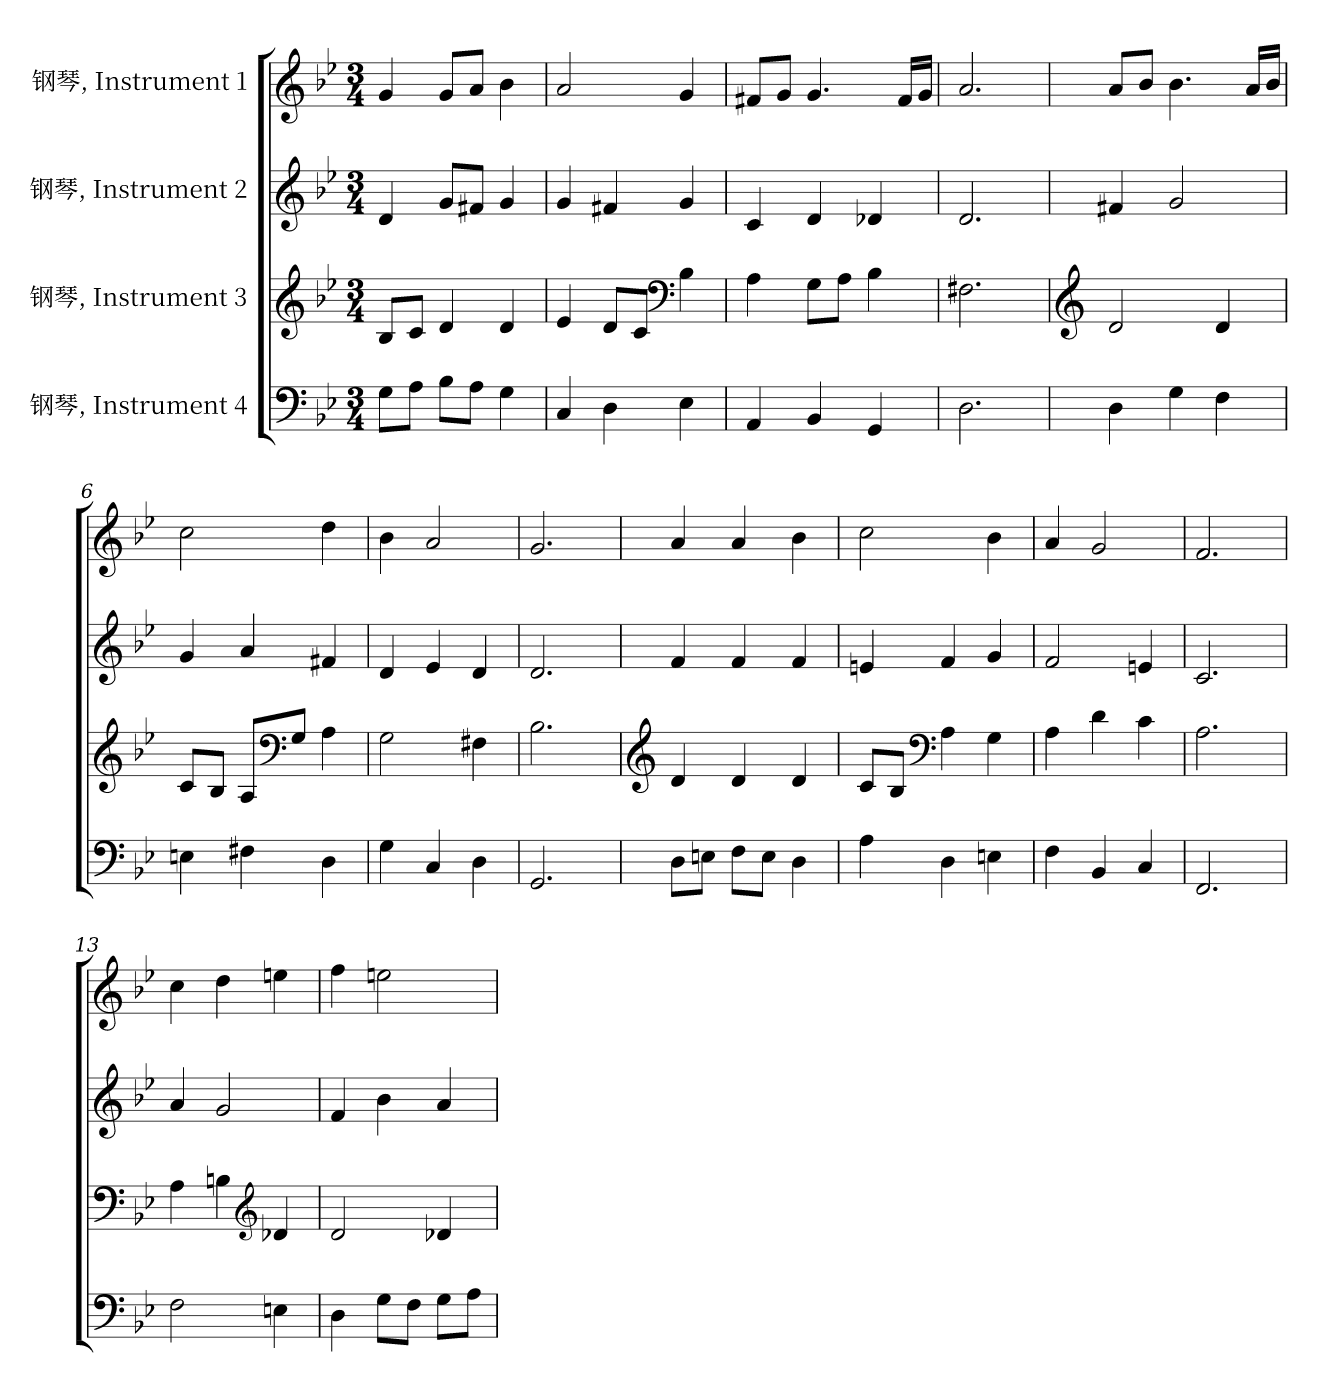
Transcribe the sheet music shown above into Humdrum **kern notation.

**kern	**kern	**kern	**kern
*part4	*part3	*part2	*part1
*staff4	*staff3	*staff2	*staff1
*I"钢琴, Instrument 4	*I"钢琴, Instrument 3	*I"钢琴, Instrument 2	*I"钢琴, Instrument 1
*clefF4	*clefG2	*clefG2	*clefG2
*k[b-e-]	*k[b-e-]	*k[b-e-]	*k[b-e-]
*M3/4	*M3/4	*M3/4	*M3/4
*MM96	*MM96	*MM96	*MM96
=1	=1	=1	=1
8G\L	8B-/L	4d/	4g/
8A\J	8c/J	.	.
8B-\L	4d/	8g/L	8g/L
8A\J	.	8f#X/J	8a/J
4G\	4d/	4g/	4b-\
=2	=2	=2	=2
4C/	4e-/	4g/	2a/
4D\	8d/L	4f#X/	.
.	8c/J	.	.
*	*clefF4	*	*
4E-\	4B-\	4g/	4g/
=3	=3	=3	=3
4AA/	4A\	4c/	8f#X/L
.	.	.	8g/J
4BB-/	8G\L	4d/	4.g/
.	8A\J	.	.
4GG/	4B-\	4d-X/	.
.	.	.	16f#/LL
.	.	.	16g/JJ
=4	=4	=4	=4
2.D\	2.F#X\	2.d/	2.a/
=5	=5	=5	=5
*	*clefG2	*	*
4D\	2d/	4f#X/	8a/L
.	.	.	8b-/J
4G\	.	2g/	4.b-\
4F\	4d/	.	.
.	.	.	16a/LL
.	.	.	16b-/JJ
!!LO:LB:g=z
=6	=6	=6	=6
4En\	8c/L	4g/	2cc\
.	8B-/J	.	.
4F#X\	8A/L	4a/	.
*	*clefF4	*	*
.	8G/J	.	.
4D\	4A\	4f#X/	4dd\
=7	=7	=7	=7
4G\	2G\	4d/	4b-\
4C/	.	4e-/	2a/
4D\	4F#X\	4d/	.
=8	=8	=8	=8
2.GG/	2.B-\	2.d/	2.g/
=9	=9	=9	=9
*	*clefG2	*	*
8D\L	4d/	4f/	4a/
8En\J	.	.	.
8F\L	4d/	4f/	4a/
8E\J	.	.	.
4D\	4d/	4f/	4b-\
=10	=10	=10	=10
4A\	8c/L	4en/	2cc\
.	8B-/J	.	.
*	*clefF4	*	*
4D\	4A\	4f/	.
4En\	4G\	4g/	4b-\
=11	=11	=11	=11
4F\	4A\	2f/	4a/
4BB-/	4d\	.	2g/
4C/	4c\	4en/	.
=12	=12	=12	=12
2.FF/	2.A\	2.c/	2.f/
!!LO:LB:g=z
=13	=13	=13	=13
2F\	4A\	4a/	4cc\
.	4Bn\	2g/	4dd\
*	*clefG2	*	*
4En\	4d-X/	.	4een\
=14	=14	=14	=14
4D\	2d/	4f/	4ff\
8G\L	.	4b-\	2een\
8F\J	.	.	.
8G\L	4d-X/	4a/	.
8A\J	.	.	.
=	=	=	=
*-	*-	*-	*-
